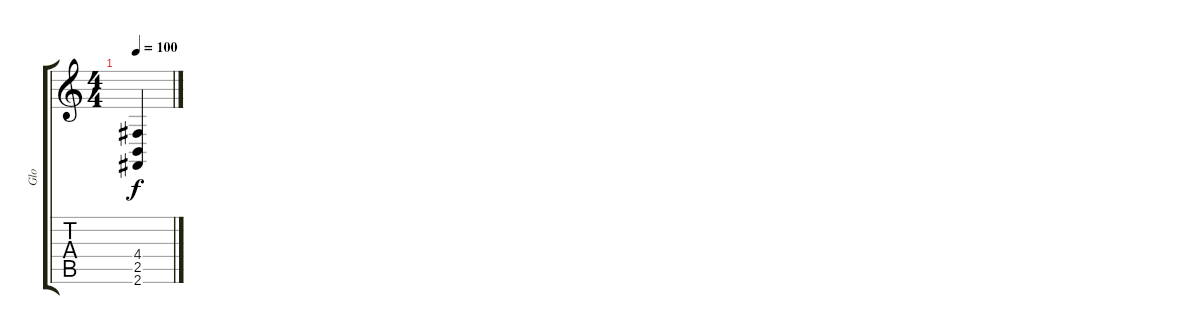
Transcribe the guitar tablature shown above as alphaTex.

\track ("Glo" "Glo") {instrument stringensemble1}
\staff {score tabs}
\tuning (E4 B3 G3 D3 A2 E2) {hide}
\ts (4 4)
\tempo 100
\clef g2
\ks c
(4.4 2.5 2.6).4{dy f}
